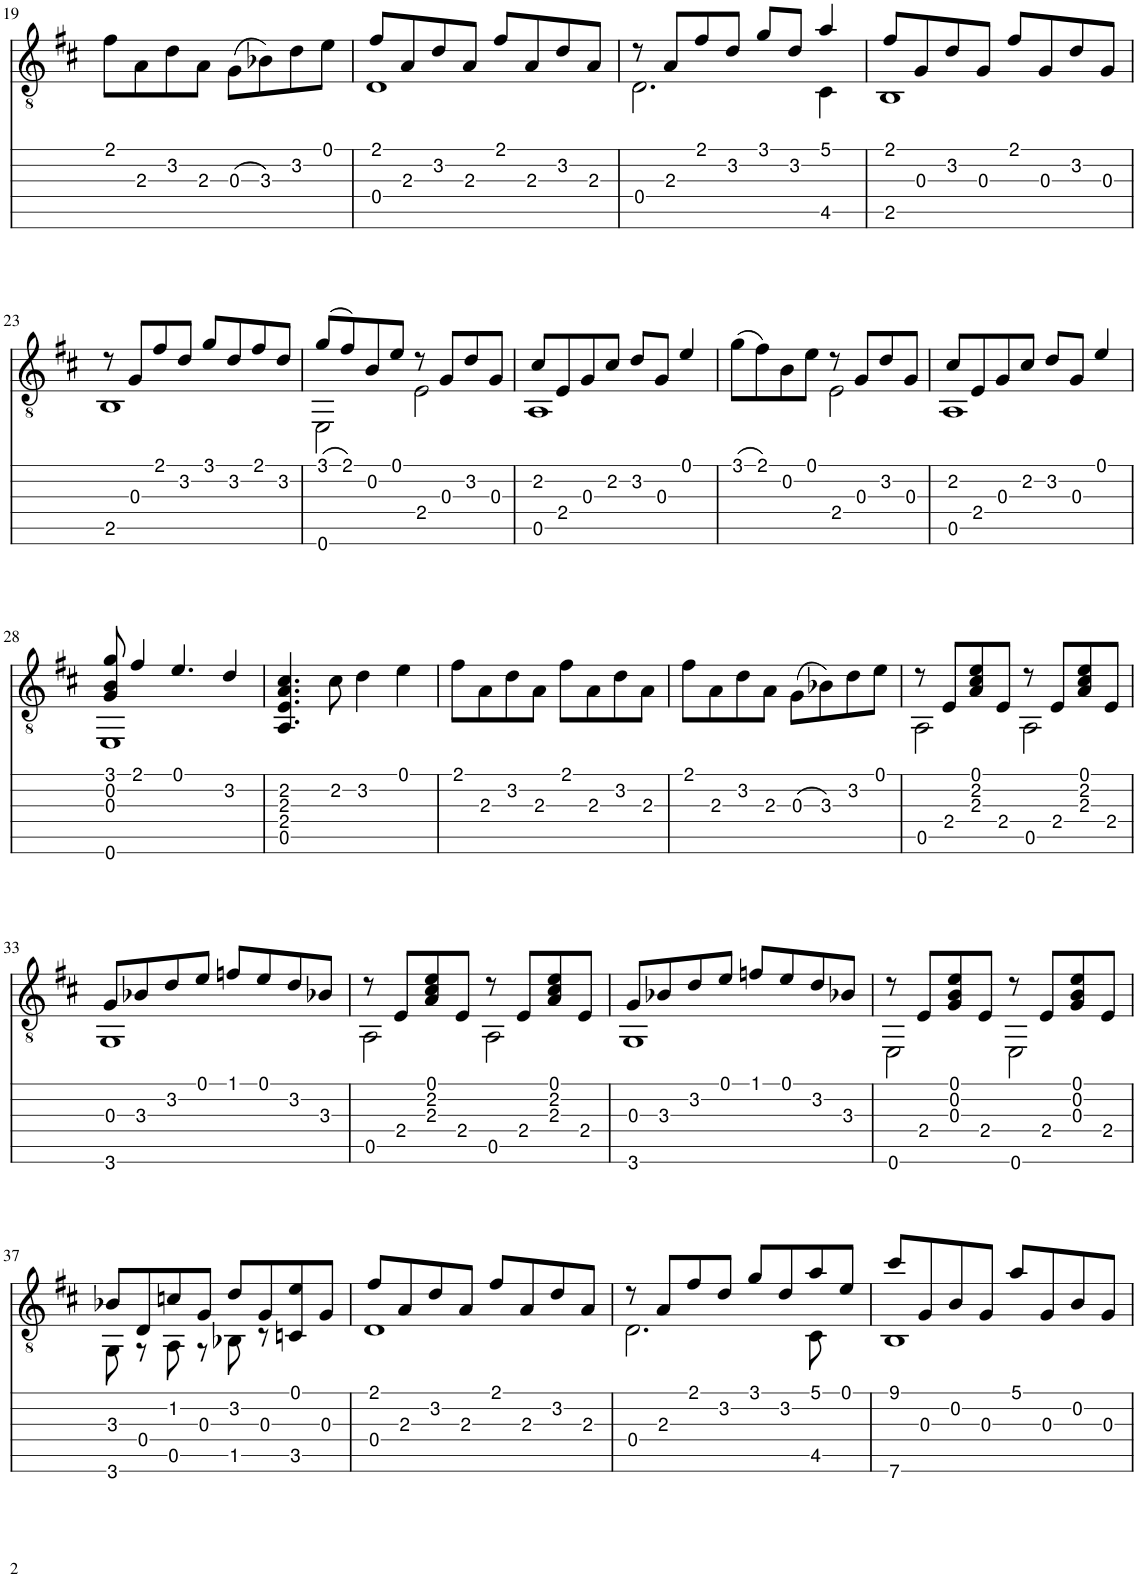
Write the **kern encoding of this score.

**kern	**kern
*part1	*part1
*staff2	*staff1
*I"Guitare électrique	*
*I'Guit. El.	*
!!LO:PB:g=z
*	*clefGv2
*k[f#c#]	*k[f#c#]
*M4/4	*M4/4
=19	=19
8f#L	8f#\L
8AJ	8A\
8dL	8d\
8AJ	8A\J
8GL	(8G\L
8B-J	8B-X\)
8dL	8d\
8eJ	8e\J
=20	=20
*^	*^
8f#L	1D	8f#/L	1D
8AJ	.	8A/	.
8dL	.	8d/	.
8AJ	.	8A/J	.
8f#L	.	8f#/L	.
8AJ	.	8A/	.
8dL	.	8d/	.
8AJ	.	8A/J	.
=21	=21	=21	=21
8r	2.D	8r	2.D\
8A	.	8A/L	.
8f#L	.	8f#/	.
8dJ	.	8d/J	.
8gL	.	8g/L	.
8dJ	.	8d/J	.
4a	4C#	4a/	4C#\
=22	=22	=22	=22
8f#L	1BB	8f#/L	1BB
8GJ	.	8G/	.
8dL	.	8d/	.
8GJ	.	8G/J	.
8f#L	.	8f#/L	.
8GJ	.	8G/	.
8dL	.	8d/	.
8GJ	.	8G/J	.
!!LO:LB:g=z	!!
=23	=23	=23	=23
8r	1BB	8r	1BB
8G	.	8G/L	.
8f#L	.	8f#/	.
8dJ	.	8d/J	.
8gL	.	8g/L	.
8dJ	.	8d/	.
8f#L	.	8f#/	.
8dJ	.	8d/J	.
=24	=24	=24	=24
8gL	2EE	(8g/L	2EE\
8f#J	.	8f#/)	.
8BL	.	8B/	.
8eJ	.	8e/J	.
8r	2E	8r	2E\
8G	.	8G/L	.
8dL	.	8d/	.
8GJ	.	8G/J	.
=25	=25	=25	=25
8c#L	1AA	8c#/L	1AA
8EJ	.	8E/	.
8GL	.	8G/	.
8c#J	.	8c#/J	.
8dL	.	8d/L	.
8GJ	.	8G/J	.
4e	.	4e/	.
=26	=26	=26	=26
8gL	2ryy	(8g\L	2ryy
8f#J	.	8f#\)	.
8BL	.	8B\	.
8eJ	.	8e\J	.
8r	2E	8r	2E\
8G	.	8G/L	.
8dL	.	8d/	.
8GJ	.	8G/J	.
=27	=27	=27	=27
8c#L	1AA	8c#/L	1AA
8EJ	.	8E/	.
8GL	.	8G/	.
8c#J	.	8c#/J	.
8dL	.	8d/L	.
8GJ	.	8G/J	.
4e	.	4e/	.
!!LO:LB:g=z	!!
=28	=28	=28	=28
8G 8B 8g	1EE	8G/ 8B/ 8g/	1EE
4f#	.	4f#/	.
4.e	.	4.e/	.
4d	.	4d/	.
*v	*v	*	*
*	*v	*v
=29	=29
4.AA 4.E 4.A 4.c#	4.AA/ 4.E/ 4.A/ 4.c#/
8c#	8c#\
4d	4d\
4e	4e\
=30	=30
8f#L	8f#\L
8AJ	8A\
8dL	8d\
8AJ	8A\J
8f#L	8f#\L
8AJ	8A\
8dL	8d\
8AJ	8A\J
=31	=31
8f#L	8f#\L
8AJ	8A\
8dL	8d\
8AJ	8A\J
8GL	(8G\L
8B-XJ	8B-X\)
8dL	8d\
8eJ	8e\J
=32	=32
*^	*^
8r	2AA	8r	2AA\
8E	.	8E/L	.
8A\ 8c#\ 8e\L	.	8A/ 8c#/ 8e/	.
8EJ	.	8E/J	.
8r	2AA	8r	2AA\
8E	.	8E/L	.
8A\ 8c#\ 8e\L	.	8A/ 8c#/ 8e/	.
8EJ	.	8E/J	.
!!LO:LB:g=z	!!
=33	=33	=33	=33
8GL	1GG	8G/L	1GG
8B-J	.	8B-X/	.
8dL	.	8d/	.
8eJ	.	8e/J	.
8fL	.	8fn/L	.
8eJ	.	8e/	.
8dL	.	8d/	.
8B-XJ	.	8B-X/J	.
=34	=34	=34	=34
8r	2AA	8r	2AA\
8E	.	8E/L	.
8A\ 8c#\ 8e\L	.	8A/ 8c#/ 8e/	.
8EJ	.	8E/J	.
8r	2AA	8r	2AA\
8E	.	8E/L	.
8A\ 8c#\ 8e\L	.	8A/ 8c#/ 8e/	.
8EJ	.	8E/J	.
=35	=35	=35	=35
8GL	1GG	8G/L	1GG
8B-J	.	8B-X/	.
8dL	.	8d/	.
8eJ	.	8e/J	.
8fL	.	8fn/L	.
8eJ	.	8e/	.
8dL	.	8d/	.
8B-XJ	.	8B-X/J	.
=36	=36	=36	=36
8r	2EE	8r	2EE\
8E	.	8E/L	.
8G\ 8B\ 8e\L	.	8G/ 8B/ 8e/	.
8EJ	.	8E/J	.
8r	2EE	8r	2EE\
8E	.	8E/L	.
8G\ 8B\ 8e\L	.	8G/ 8B/ 8e/	.
8EJ	.	8E/J	.
!!LO:LB:g=z	!!
=37	=37	=37	=37
8B-L	8GG	8B-X/L	8GG\
8DJ	8r	8D/	8r
8cL	8AA	8cn/	8AA\
8GJ	8r	8G/J	8r
8dL	8BB-	8d/L	8BB-X\
8GJ	8r	8G/	8r
8C#X\ 8e\L	4ryy	8Cn/ 8e/	4ryy
8GJ	.	8G/J	.
=38	=38	=38	=38
8f#L	1D	8f#/L	1D
8AJ	.	8A/	.
8dL	.	8d/	.
8AJ	.	8A/J	.
8f#L	.	8f#/L	.
8AJ	.	8A/	.
8dL	.	8d/	.
8AJ	.	8A/J	.
=39	=39	=39	=39
8r	2.D	8r	2.D\
8A	.	8A/L	.
8f#L	.	8f#/	.
8dJ	.	8d/J	.
8gL	.	8g/L	.
8dJ	.	8d/	.
8aL	8C#	8a/	8C#\
8eJ	8ryy	8e/J	8ryy
=40	=40	=40	=40
8cc#L	1BB	8cc#/L	1BB
8GJ	.	8G/	.
8BL	.	8B/	.
8GJ	.	8G/J	.
8aL	.	8a/L	.
8GJ	.	8G/	.
8BL	.	8B/	.
8GJ	.	8G/J	.
*v	*v	*	*
*	*v	*v
=	=
*-	*-
